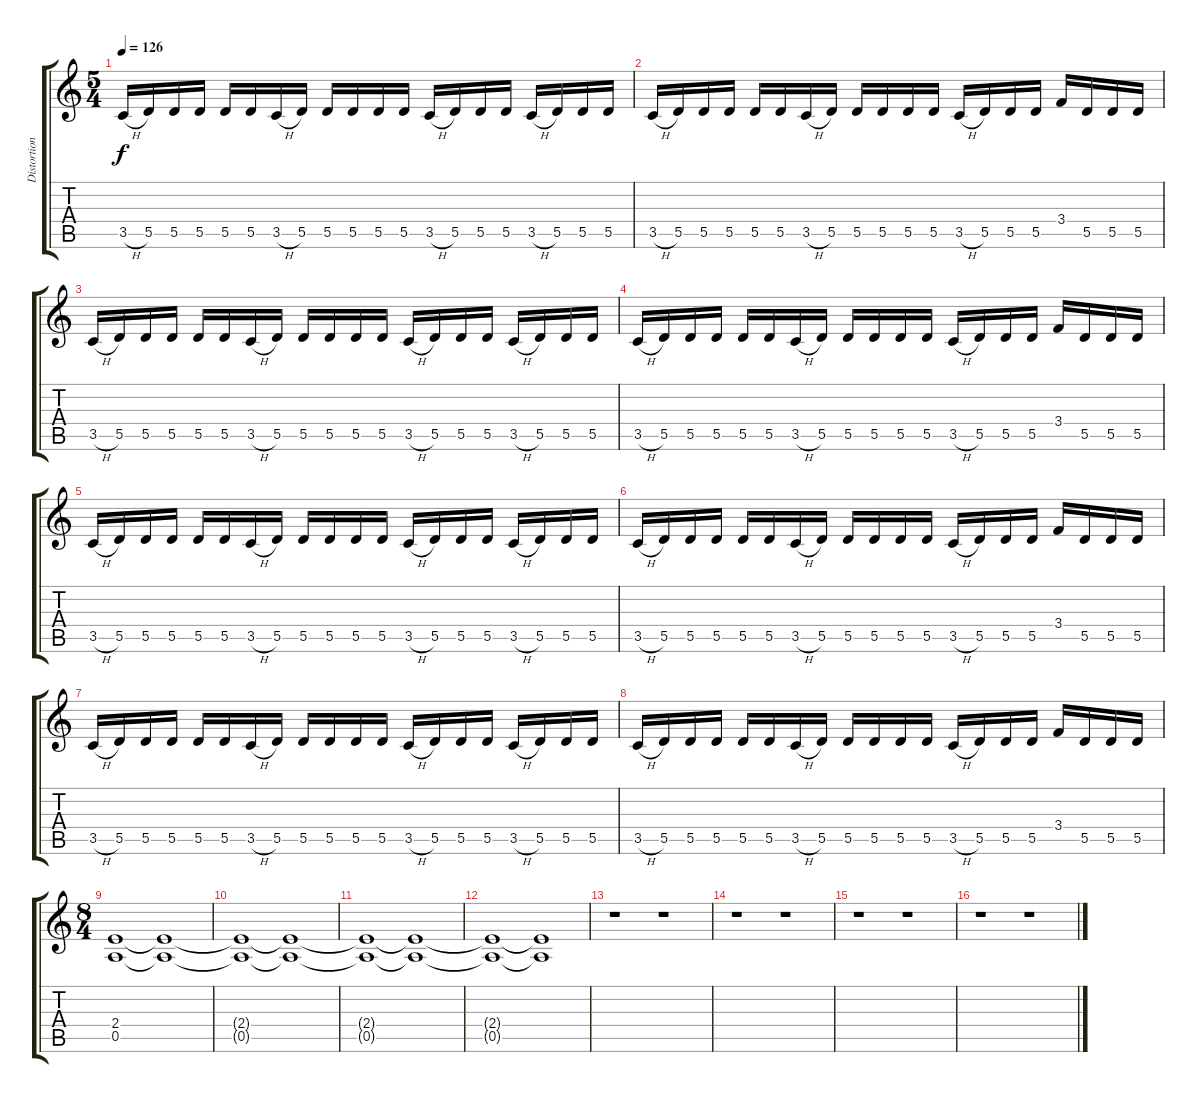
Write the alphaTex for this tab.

\track ("Distortion guitar" "Distortion") {instrument distortionguitar}
\staff {score tabs}
\tuning (E4 B3 G3 D3 A2 E2) {hide}
\ts (5 4)
\tempo 126
\clef g2
\ks c
3.5{h}.16{dy f} 5.5.16 5.5.16 5.5.16 5.5.16 5.5.16 3.5{h}.16 5.5.16 5.5.16 5.5.16 5.5.16 5.5.16 3.5{h}.16 5.5.16 5.5.16 5.5.16 3.5{h}.16 5.5.16 5.5.16 5.5.16 |
3.5{h}.16 5.5.16 5.5.16 5.5.16 5.5.16 5.5.16 3.5{h}.16 5.5.16 5.5.16 5.5.16 5.5.16 5.5.16 3.5{h}.16 5.5.16 5.5.16 5.5.16 3.4.16 5.5.16 5.5.16 5.5.16 |
3.5{h}.16 5.5.16 5.5.16 5.5.16 5.5.16 5.5.16 3.5{h}.16 5.5.16 5.5.16 5.5.16 5.5.16 5.5.16 3.5{h}.16 5.5.16 5.5.16 5.5.16 3.5{h}.16 5.5.16 5.5.16 5.5.16 |
3.5{h}.16 5.5.16 5.5.16 5.5.16 5.5.16 5.5.16 3.5{h}.16 5.5.16 5.5.16 5.5.16 5.5.16 5.5.16 3.5{h}.16 5.5.16 5.5.16 5.5.16 3.4.16 5.5.16 5.5.16 5.5.16 |
3.5{h}.16 5.5.16 5.5.16 5.5.16 5.5.16 5.5.16 3.5{h}.16 5.5.16 5.5.16 5.5.16 5.5.16 5.5.16 3.5{h}.16 5.5.16 5.5.16 5.5.16 3.5{h}.16 5.5.16 5.5.16 5.5.16 |
3.5{h}.16 5.5.16 5.5.16 5.5.16 5.5.16 5.5.16 3.5{h}.16 5.5.16 5.5.16 5.5.16 5.5.16 5.5.16 3.5{h}.16 5.5.16 5.5.16 5.5.16 3.4.16 5.5.16 5.5.16 5.5.16 |
3.5{h}.16 5.5.16 5.5.16 5.5.16 5.5.16 5.5.16 3.5{h}.16 5.5.16 5.5.16 5.5.16 5.5.16 5.5.16 3.5{h}.16 5.5.16 5.5.16 5.5.16 3.5{h}.16 5.5.16 5.5.16 5.5.16 |
3.5{h}.16 5.5.16 5.5.16 5.5.16 5.5.16 5.5.16 3.5{h}.16 5.5.16 5.5.16 5.5.16 5.5.16 5.5.16 3.5{h}.16 5.5.16 5.5.16 5.5.16 3.4.16 5.5.16 5.5.16 5.5.16 |
\ts (8 4)
(2.4 0.5).1 (2.4{t} 0.5{t}).1 |
(2.4{t} 0.5{t}).1 (2.4{t} 0.5{t}).1 |
(2.4{t} 0.5{t}).1 (2.4{t} 0.5{t}).1 |
(2.4{t} 0.5{t}).1 (2.4{t} 0.5{t}).1 |
r.1 r.1 |
r.1 r.1 |
r.1 r.1 |
r.1 r.1
